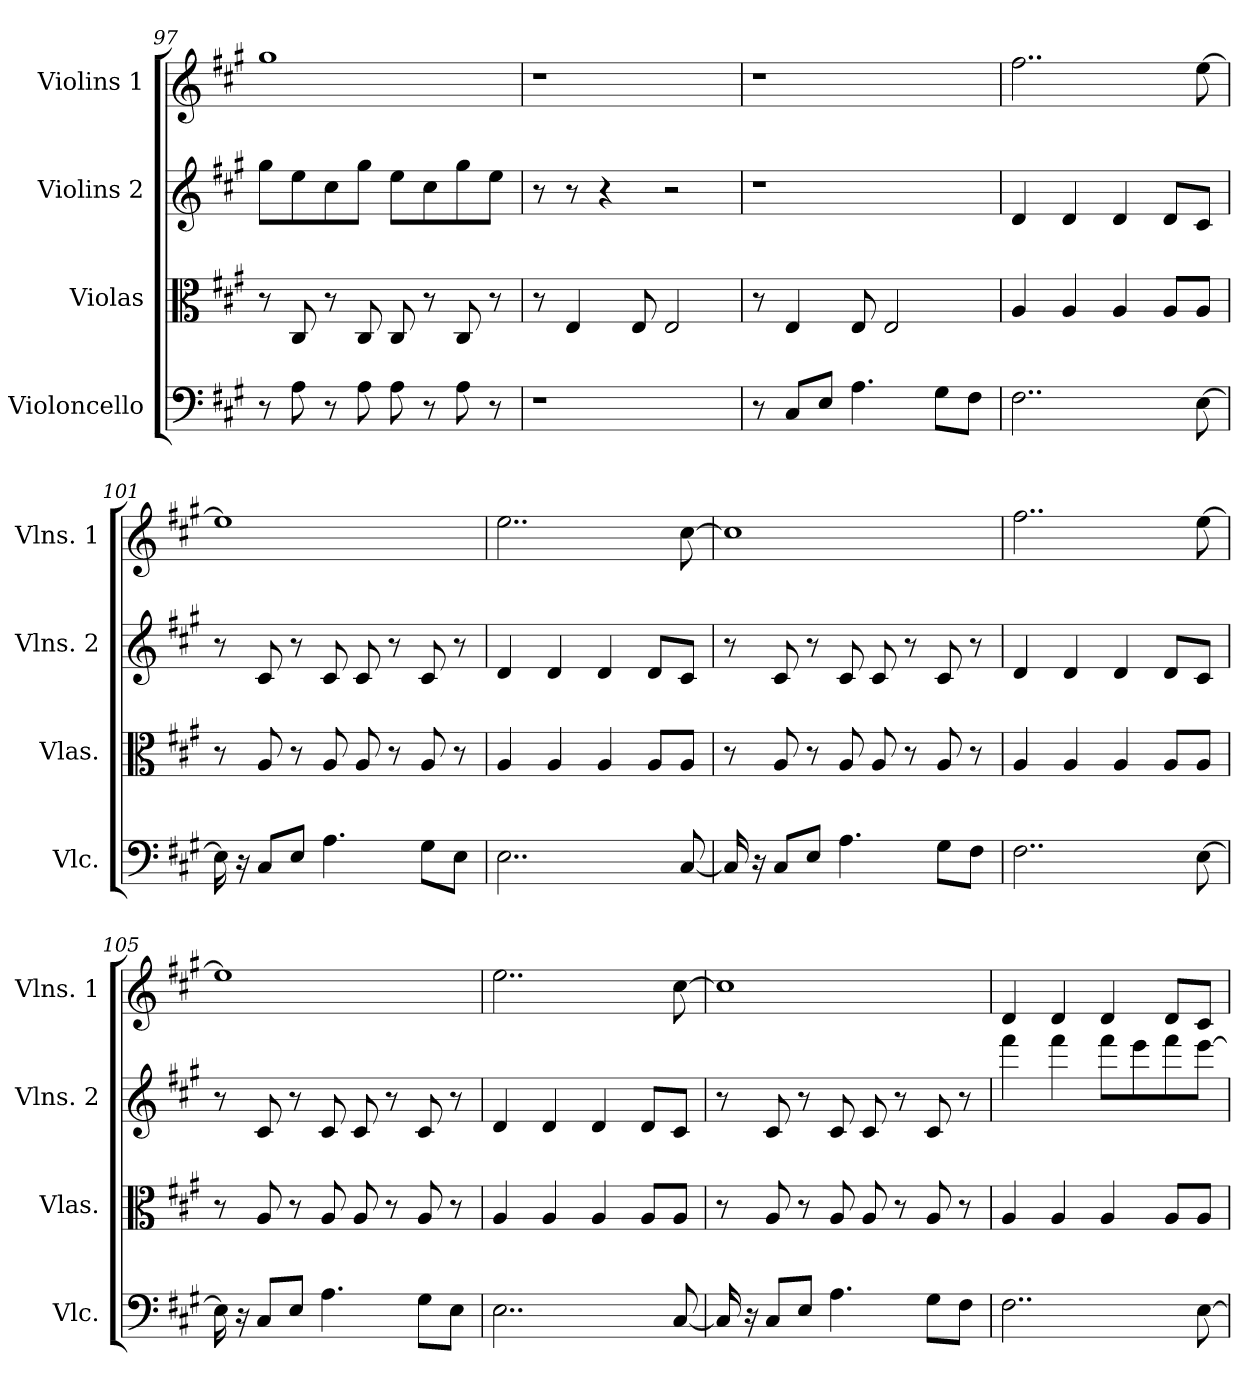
**kern	**kern	**kern	**kern
*part4	*part3	*part2	*part1
*staff4	*staff3	*staff2	*staff1
*I"Violoncello	*I"Violas	*I"Violins 2	*I"Violins 1
*I'Vlc.	*I'Vlas.	*I'Vlns. 2	*I'Vlns. 1
*clefF4	*clefC3	*clefG2	*clefG2
*k[f#c#g#]	*k[f#c#g#]	*k[f#c#g#]	*k[f#c#g#]
*A:	*A:	*A:	*A:
=97	=97	=97	=97
8r	8r	8gg#\L	1gg#
8A\	8C#/	8ee\	.
8r	8r	8cc#\	.
8A\	8C#/	8gg#\J	.
8A\	8C#/	8ee\L	.
8r	8r	8cc#\	.
8A\	8C#/	8gg#\	.
8r	8r	8ee\J	.
!!LO:PB:g=z
=98	=98	=98	=98
1r	8r	8r	1r
.	4E/	8r	.
.	.	4r	.
.	8E/	.	.
.	2E/	2r	.
!!LO:PB:g=z
=99	=99	=99	=99
8r	8r	1r	1r
8C#/L	4E/	.	.
8E/J	.	.	.
4.A\	8E/	.	.
.	2E/	.	.
8G#\L	.	.	.
8F#\J	.	.	.
=100	=100	=100	=100
2..F#\	4A/	4d/	2..ff#\
.	4A/	4d/	.
.	4A/	4d/	.
.	8A/L	8d/L	.
[8E\	8A/J	8c#/J	[8ee\
=101	=101	=101	=101
16E\]	8r	8r	1ee]
16r	.	.	.
8C#/L	8A/	8c#/	.
8E/J	8r	8r	.
4.A\	8A/	8c#/	.
.	8A/	8c#/	.
.	8r	8r	.
8G#\L	8A/	8c#/	.
8E\J	8r	8r	.
!!LO:PB:g=z
=102	=102	=102	=102
2..E\	4A/	4d/	2..ee\
.	4A/	4d/	.
.	4A/	4d/	.
.	8A/L	8d/L	.
[8C#/	8A/J	8c#/J	[8cc#\
=103	=103	=103	=103
16C#/]	8r	8r	1cc#]
16r	.	.	.
8C#/L	8A/	8c#/	.
8E/J	8r	8r	.
4.A\	8A/	8c#/	.
.	8A/	8c#/	.
.	8r	8r	.
8G#\L	8A/	8c#/	.
8F#\J	8r	8r	.
=104	=104	=104	=104
2..F#\	4A/	4d/	2..ff#\
.	4A/	4d/	.
.	4A/	4d/	.
.	8A/L	8d/L	.
[8E\	8A/J	8c#/J	[8ee\
=105	=105	=105	=105
16E\]	8r	8r	1ee]
16r	.	.	.
8C#/L	8A/	8c#/	.
8E/J	8r	8r	.
4.A\	8A/	8c#/	.
.	8A/	8c#/	.
.	8r	8r	.
8G#\L	8A/	8c#/	.
8E\J	8r	8r	.
!!LO:PB:g=z
=106	=106	=106	=106
2..E\	4A/	4d/	2..ee\
.	4A/	4d/	.
.	4A/	4d/	.
.	8A/L	8d/L	.
[8C#/	8A/J	8c#/J	[8cc#\
!!LO:PB:g=z
=107	=107	=107	=107
16C#/]	8r	8r	1cc#]
16r	.	.	.
8C#/L	8A/	8c#/	.
8E/J	8r	8r	.
4.A\	8A/	8c#/	.
.	8A/	8c#/	.
.	8r	8r	.
8G#\L	8A/	8c#/	.
8F#\J	8r	8r	.
=108	=108	=108	=108
2..F#\	4A/	4fff#\	4d/
.	4A/	4fff#\	4d/
.	4A/	8fff#\L	4d/
.	.	8eee\	.
.	8A/L	8fff#\	8d/L
[8E\	8A/J	[8eee\J	8c#/J
=	=	=	=
*-	*-	*-	*-
